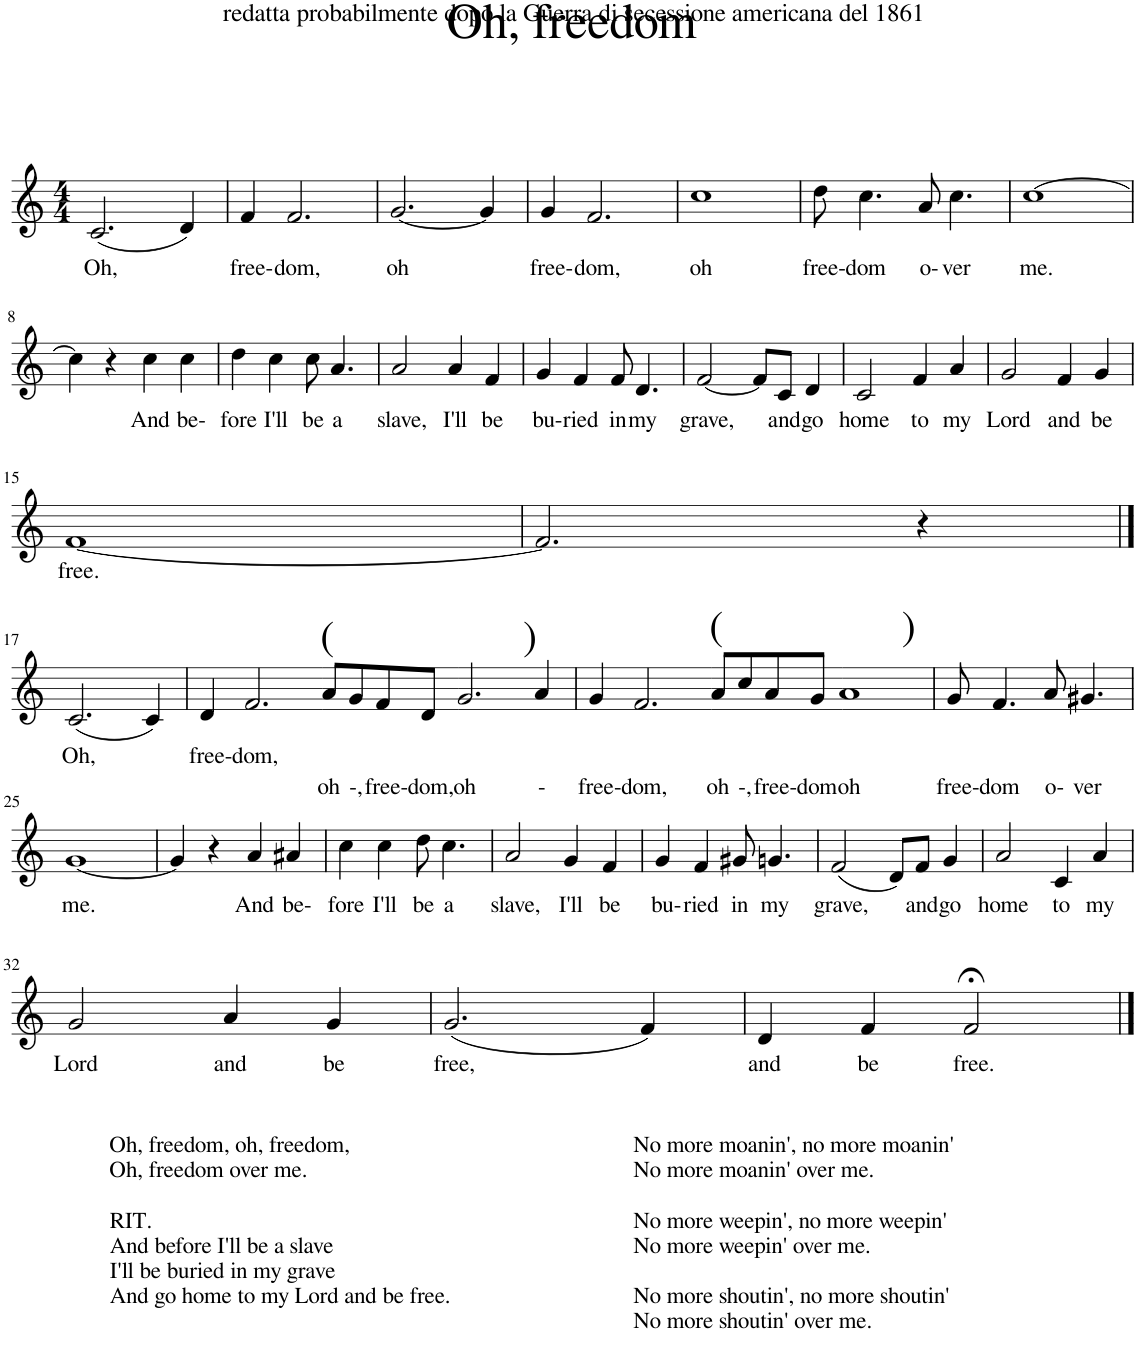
**kern	**text	**kern	**text
*part2	*part2	*part1	*part1
*staff2	*staff2	*staff1	*staff1
*I"Voice	*	*I"Voice	*
*stria5	*	*	*
*clefG2	*	*clefG2	*
*k[]	*	*k[]	*
*M4/4	*	*M4/4	*
=1	=1	=1	=1
!	!	!	!LO:LY:b
1r	.	(2.c/	Oh,
.	.	4d/)	.
=2	=2	=2	=2
!	!	!	!LO:LY:b
1r	.	4f/	free-
!	!	!	!LO:LY:b
.	.	2.f/	dom,
=3	=3	=3	=3
!	!	!	!LO:LY:b
1r	.	[2.g/	oh
.	.	4g/]	.
=4	=4	=4	=4
!	!	!	!LO:LY:b
1r	.	4g/	free-
!	!	!	!LO:LY:b
.	.	2.f/	dom,
=5	=5	=5	=5
!	!	!	!LO:LY:b
1r	.	1cc	oh
=6	=6	=6	=6
!	!	!	!LO:LY:b
1r	.	8dd\	free-
!	!	!	!LO:LY:b
.	.	4.cc\	dom
!	!	!	!LO:LY:b
.	.	8a/	o-
!	!	!	!LO:LY:b
.	.	4.cc\	ver
=7	=7	=7	=7
!	!	!	!LO:LY:b
1r	.	[1cc	me.
!!LO:LB:g=z
=8	=8	=8	=8
1r	.	4cc\]	.
.	.	4r	.
!	!	!	!LO:LY:b
.	.	4cc\	And
!	!	!	!LO:LY:b
.	.	4cc\	be-
=9	=9	=9	=9
!	!	!	!LO:LY:b
1r	.	4dd\	fore
!	!	!	!LO:LY:b
.	.	4cc\	I'll
!	!	!	!LO:LY:b
.	.	8cc\	be
!	!	!	!LO:LY:b
.	.	4.a/	a
=10	=10	=10	=10
!	!	!	!LO:LY:b
1r	.	2a/	slave,
!	!	!	!LO:LY:b
.	.	4a/	I'll
!	!	!	!LO:LY:b
.	.	4f/	be
=11	=11	=11	=11
!	!	!	!LO:LY:b
1r	.	4g/	bu-
!	!	!	!LO:LY:b
.	.	4f/	ried
!	!	!	!LO:LY:b
.	.	8f/	in
!	!	!	!LO:LY:b
.	.	4.d/	my
=12	=12	=12	=12
!	!	!	!LO:LY:b
1r	.	[2f/	grave,
.	.	8f/L]	.
!	!	!	!LO:LY:b
.	.	8c/J	and
!	!	!	!LO:LY:b
.	.	4d/	go
=13	=13	=13	=13
!	!	!	!LO:LY:b
1r	.	2c/	home
!	!	!	!LO:LY:b
.	.	4f/	to
!	!	!	!LO:LY:b
.	.	4a/	my
=14	=14	=14	=14
!	!	!	!LO:LY:b
1r	.	2g/	Lord
!	!	!	!LO:LY:b
.	.	4f/	and
!	!	!	!LO:LY:b
.	.	4g/	be
!!LO:LB:g=z
=15	=15	=15	=15
!	!	!	!LO:LY:b
1r	.	[1f	free.
=16	=16	=16	=16
1r	.	2.f/]	.
.	.	4r	.
!!LO:LB:g=z
==17	==17	==17	==17
!	!LO:LY:b	!	!
(2.c/	Oh,	1r	.
4c/)	.	.	.
=18	=18	=18	=18
!	!LO:LY:b	!	!
4d/	free-	1r	.
!	!LO:LY:b	!	!
2.f/	dom,	.	.
=19-	=19-	=19-	=19-
!LO:TX:a:t=(                  )	!	!	!
!	!LO:LY:b	!	!
8a/L	oh	1r	.
!	!LO:LY:b	!	!
8g/	-,	.	.
!	!LO:LY:b	!	!
8f/	free-	.	.
!	!LO:LY:b	!	!
8d/J	dom,	.	.
2ryy	.	.	.
=20	=20	=20	=20
!	!LO:LY:b	!	!
2.g/	oh	1r	.
!	!LO:LY:b	!	!
4a/	-	.	.
=21	=21	=21	=21
!	!LO:LY:b	!	!
4g/	free-	1r	.
!	!LO:LY:b	!	!
2.f/	dom,	.	.
=22-	=22-	=22-	=22-
!LO:TX:a:t=(                 )	!	!	!
!	!LO:LY:b	!	!
8a/L	oh	1r	.
!	!LO:LY:b	!	!
8cc/	-,	.	.
!	!LO:LY:b	!	!
8a/	free-	.	.
!	!LO:LY:b	!	!
8g/J	dom	.	.
2ryy	.	.	.
=23	=23	=23	=23
!	!LO:LY:b	!	!
1a	oh	1r	.
=24	=24	=24	=24
!	!LO:LY:b	!	!
8g/	free-	1r	.
!	!LO:LY:b	!	!
4.f/	dom	.	.
!	!LO:LY:b	!	!
8a/	o-	.	.
!	!LO:LY:b	!	!
4.g#X/	ver	.	.
!!LO:LB:g=z
=25	=25	=25	=25
!	!LO:LY:b	!	!
[1g	me.	1r	.
=26	=26	=26	=26
4g/]	.	1r	.
4r	.	.	.
!	!LO:LY:b	!	!
4a/	And	.	.
!	!LO:LY:b	!	!
4a#X/	be-	.	.
=27	=27	=27	=27
!	!LO:LY:b	!	!
4cc\	fore	1r	.
!	!LO:LY:b	!	!
4cc\	I'll	.	.
!	!LO:LY:b	!	!
8dd\	be	.	.
!	!LO:LY:b	!	!
4.cc\	a	.	.
=28	=28	=28	=28
!	!LO:LY:b	!	!
2a/	slave,	1r	.
!	!LO:LY:b	!	!
4g/	I'll	.	.
!	!LO:LY:b	!	!
4f/	be	.	.
=29	=29	=29	=29
!	!LO:LY:b	!	!
4g/	bu-	1r	.
!	!LO:LY:b	!	!
4f/	ried	.	.
!	!LO:LY:b	!	!
8g#X/	in	.	.
!	!LO:LY:b	!	!
4.gn/	my	.	.
=30	=30	=30	=30
!	!LO:LY:b	!	!
(2f/	grave,	1r	.
8d/L)	.	.	.
!	!LO:LY:b	!	!
8f/J	and	.	.
!	!LO:LY:b	!	!
4g/	go	.	.
=31	=31	=31	=31
!	!LO:LY:b	!	!
2a/	home	1r	.
!	!LO:LY:b	!	!
4c/	to	.	.
!	!LO:LY:b	!	!
4a/	my	.	.
!!LO:LB:g=z
=32	=32	=32	=32
!	!LO:LY:b	!	!
2g/	Lord	1r	.
!	!LO:LY:b	!	!
4a/	and	.	.
!	!LO:LY:b	!	!
4g/	be	.	.
=33	=33	=33	=33
!	!LO:LY:b	!	!
(2.g/	free,	1r	.
4f/)	.	.	.
=34	=34	=34	=34
!	!LO:LY:b	!	!
4d/	and	1r	.
!	!LO:LY:b	!	!
4f/	be	.	.
!	!LO:LY:b	!	!
2f;</	free.	.	.
==	==	==	==
*-	*-	*-	*-
